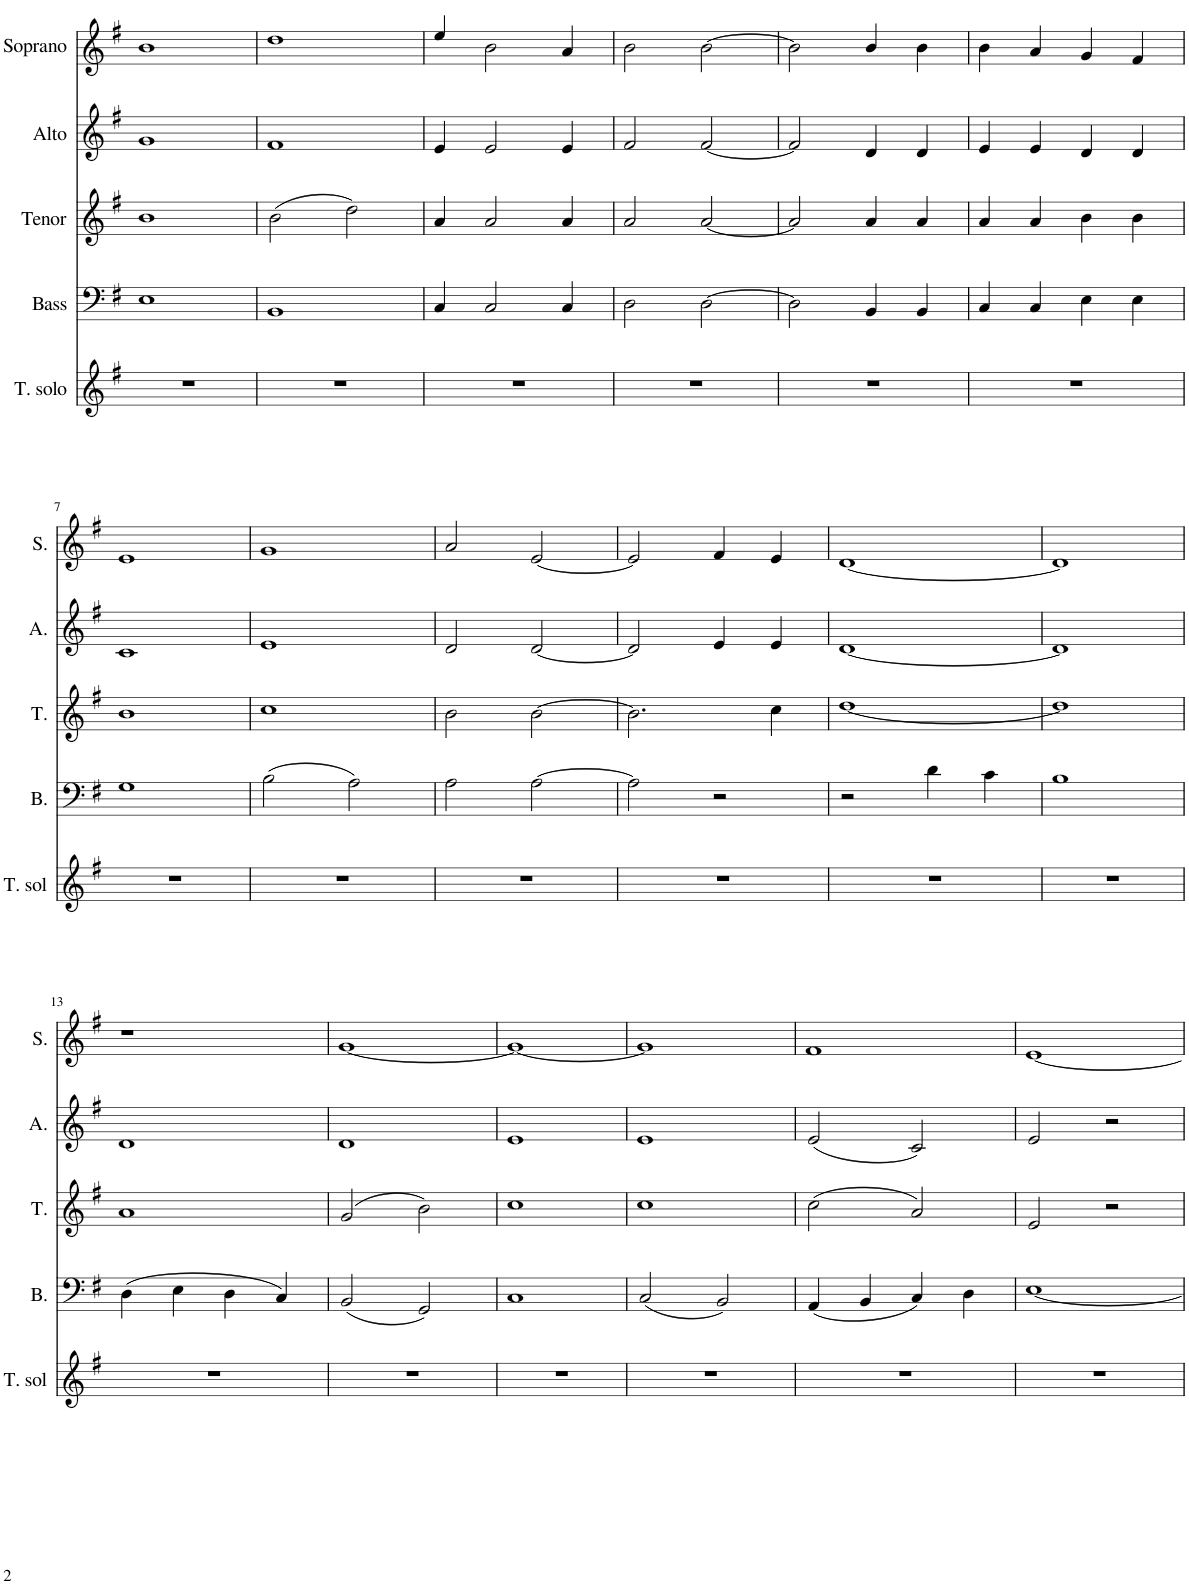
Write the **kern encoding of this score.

**kern	**kern	**kern	**kern	**kern
*part5	*part4	*part3	*part2	*part1
*staff5	*staff4	*staff3	*staff2	*staff1
*I"T. solo	*I"Bass	*I"Tenor	*I"Alto	*I"Soprano
*I'T. sol	*I'B.	*I'T.	*I'A.	*I'S.
!!LO:PB:g=z
*clefG2	*clefF4	*clefG2	*clefG2	*clefG2
*k[f#]	*k[f#]	*k[f#]	*k[f#]	*k[f#]
*M2/2	*M2/2	*M2/2	*M2/2	*M2/2
*met(c|)	*met(c|)	*met(c|)	*met(c|)	*met(c|)
=1	=1	=1	=1	=1
1r	1E	1b	1g	1b
=2	=2	=2	=2	=2
1r	1BB	(2b\	1f#	1dd
.	.	2dd\)	.	.
=3	=3	=3	=3	=3
1r	4C/	4a/	4e/	4ee/
.	2C/	2a/	2e/	2b\
.	4C/	4a/	4e/	4a/
=4	=4	=4	=4	=4
1r	2D\	2a/	2f#/	2b\
.	[2D\	[2a/	[2f#/	[2b\
=5	=5	=5	=5	=5
1r	2D\]	2a/]	2f#/]	2b\]
.	4BB/	4a/	4d/	4b/
.	4BB/	4a/	4d/	4b\
=6	=6	=6	=6	=6
1r	4C/	4a/	4e/	4b\
.	4C/	4a/	4e/	4a/
.	4E\	4b\	4d/	4g/
.	4E\	4b\	4d/	4f#/
!!LO:LB:g=z
=7	=7	=7	=7	=7
1r	1G	1b	1c	1e
=8	=8	=8	=8	=8
1r	(2B\	1cc	1e	1g
.	2A\)	.	.	.
=9	=9	=9	=9	=9
1r	2A\	2b\	2d/	2a/
.	[2A\	[2b\	[2d/	[2e/
=10	=10	=10	=10	=10
1r	2A\]	2.b\]	2d/]	2e/]
.	2r	.	4e/	4f#/
.	.	4cc\	4e/	4e/
=11	=11	=11	=11	=11
1r	2r	[1dd	[1d	[1d
.	4d\	.	.	.
.	4c\	.	.	.
=12	=12	=12	=12	=12
1r	1B	1dd]	1d]	1d]
!!LO:LB:g=z
=13	=13	=13	=13	=13
1r	(4D\	1a	1d	1r
.	4E\	.	.	.
.	4D\	.	.	.
.	4C/)	.	.	.
=14	=14	=14	=14	=14
1r	(2BB/	(2g/	1d	[1g
.	2GG/)	2b\)	.	.
=15	=15	=15	=15	=15
1r	1C	1cc	1e	1g_
=16	=16	=16	=16	=16
1r	(2C/	1cc	1e	1g]
.	2BB/)	.	.	.
=17	=17	=17	=17	=17
1r	(4AA/	(2cc\	(2e/	1f#
.	4BB/	.	.	.
.	4C/)	2a/)	2c/)	.
.	4D\	.	.	.
=18	=18	=18	=18	=18
1r	[1E	2e/	2e/	[1e
.	.	2r	2r	.
=	=	=	=	=
*-	*-	*-	*-	*-
